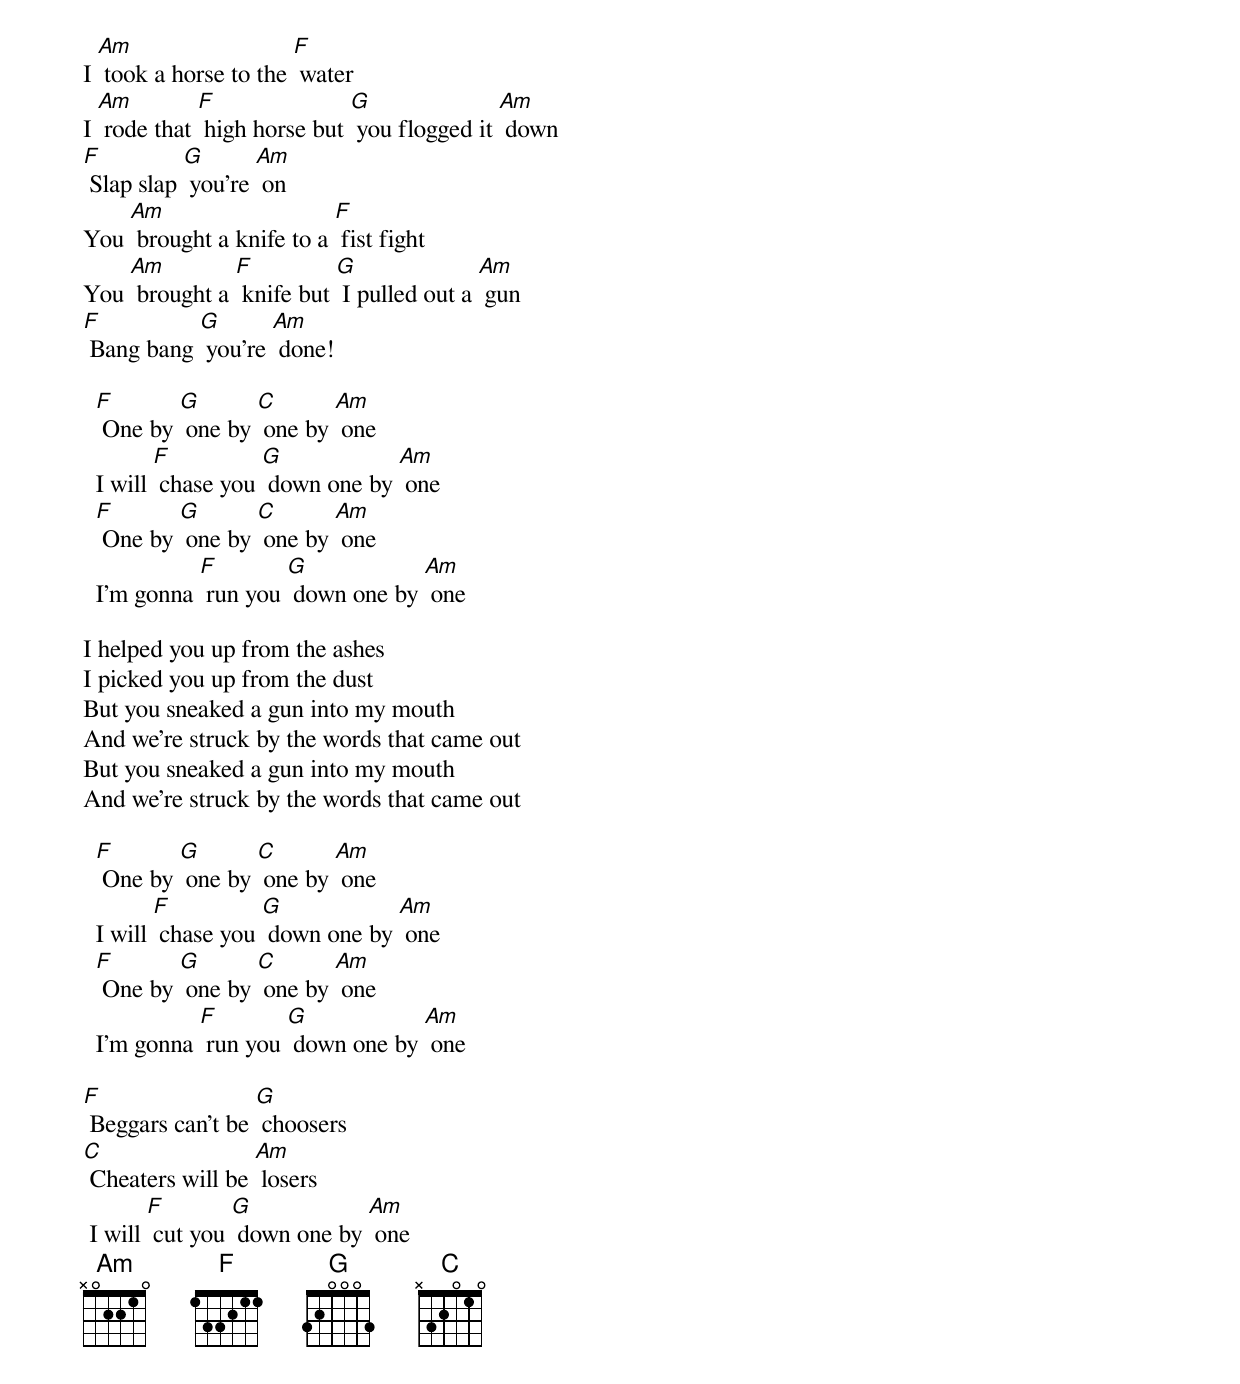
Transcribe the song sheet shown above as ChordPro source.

I [Am] took a horse to the [F] water
I [Am] rode that [F] high horse but [G] you flogged it [Am] down
[F] Slap slap [G] you’re [Am] on
You [Am] brought a knife to a [F] fist fight
You [Am] brought a [F] knife but [G] I pulled out a [Am] gun
[F] Bang bang [G] you’re [Am] done!

  [F] One by [G] one by [C] one by [Am] one
  I will [F] chase you [G] down one by [Am] one
  [F] One by [G] one by [C] one by [Am] one
  I’m gonna [F] run you [G] down one by [Am] one

I helped you up from the ashes
I picked you up from the dust
But you sneaked a gun into my mouth
And we’re struck by the words that came out
But you sneaked a gun into my mouth
And we’re struck by the words that came out

  [F] One by [G] one by [C] one by [Am] one
  I will [F] chase you [G] down one by [Am] one
  [F] One by [G] one by [C] one by [Am] one
  I’m gonna [F] run you [G] down one by [Am] one

[F] Beggars can’t be [G] choosers
[C] Cheaters will be [Am] losers
 I will [F] cut you [G] down one by [Am] one
